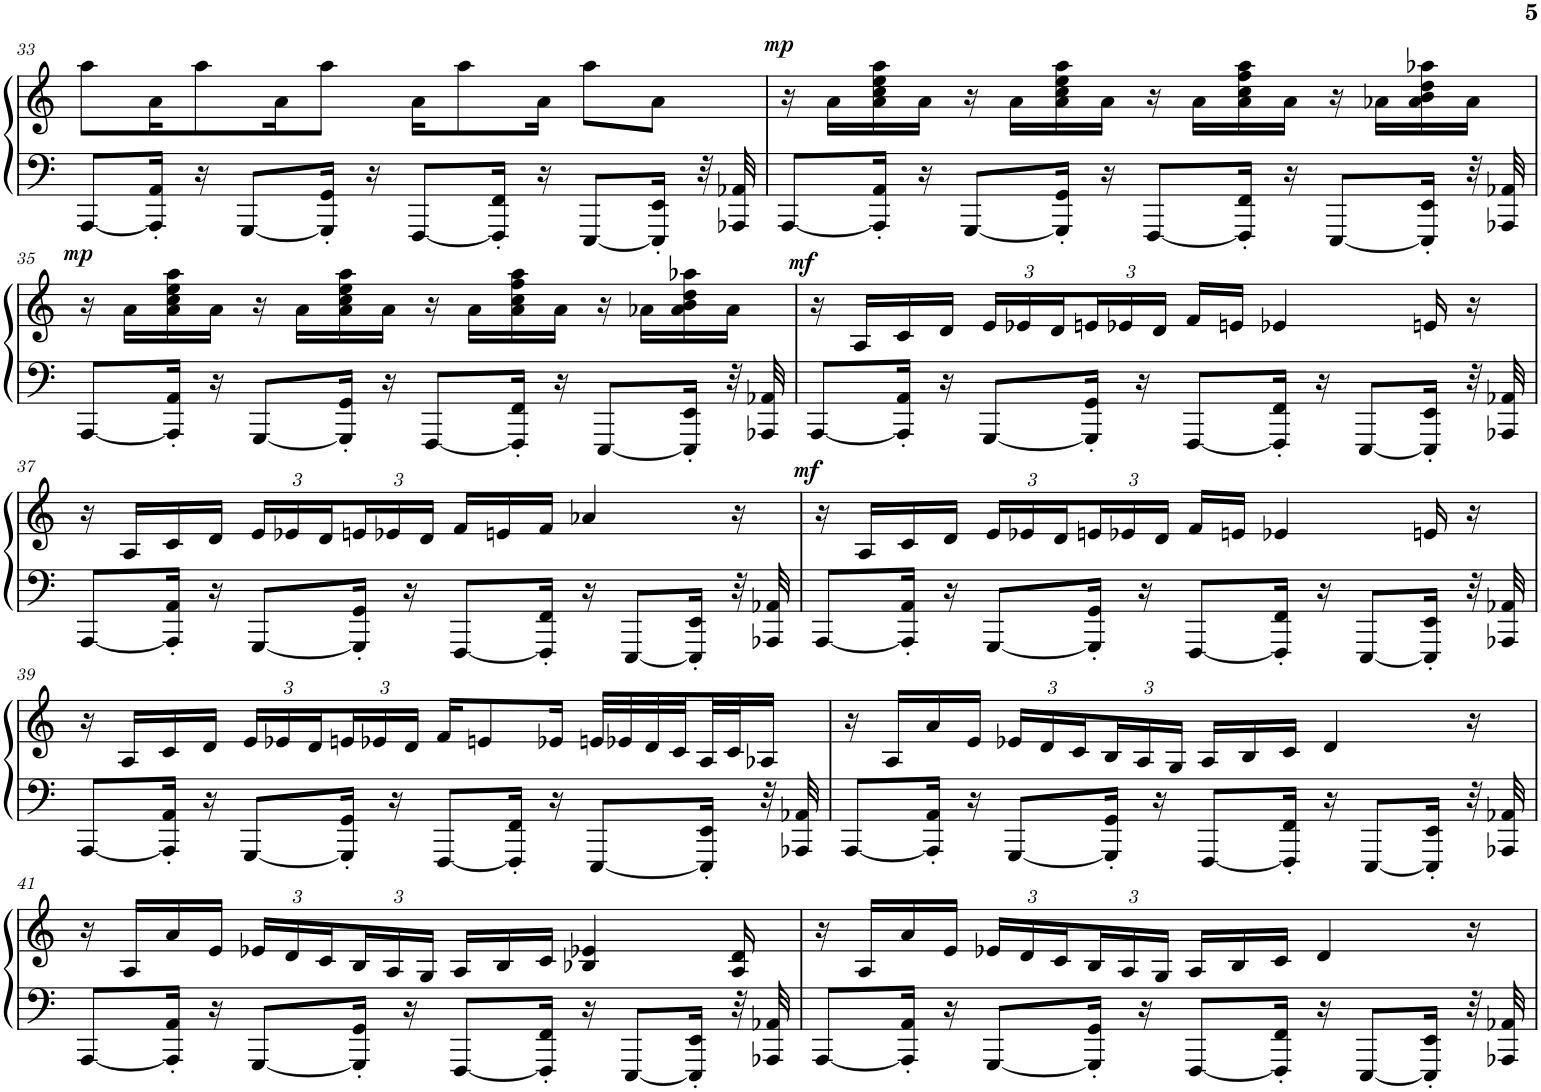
**kern	**kern	**dynam
*part1	*part1	*part1
*staff2	*staff1	*staff1/2
*I"Piano	*	*
*I'Pno.	*	*
!!LO:PB:g=z
*clefF4	*clefG2	*
*k[]	*k[]	*
*M4/4	*M4/4	*
=33	=33	=33
[8AAA/L	8aa\L	.
16AAA/]' 16AA/'Jk	16a\K	.
16r	8aa\	.
[8GGG/L	.	.
.	16a\K	.
16GGG/]' 16GG/'Jk	8aa\J	.
16r	.	.
[8FFF/L	16a\KL	.
.	8aa\	.
16FFF/]' 16FF/'Jk	.	.
16r	16a\Jk	.
[8EEE/L	8aa\L	.
16EEE/]' 16EE/'Jk	8a\J	.
32r	.	.
32AAA-X/ 32AA-X/	.	.
=34	=34	=34
!	!	!LO:DY:a
[8AAA/L	16r	mp
.	16a\LL	.
16AAA/]' 16AA/'Jk	16a\ 16cc\ 16ee\ 16aa\	.
16r	16a\JJ	.
[8GGG/L	16r	.
.	16a\LL	.
16GGG/]' 16GG/'Jk	16a\ 16cc\ 16ee\ 16aa\	.
16r	16a\JJ	.
[8FFF/L	16r	.
.	16a\LL	.
16FFF/]' 16FF/'Jk	16a\ 16cc\ 16ff\ 16aa\	.
16r	16a\JJ	.
[8EEE/L	16r	.
.	16a-X\LL	.
16EEE/]' 16EE/'Jk	16a-\ 16b\ 16dd\ 16aa-X\	.
32r	16a-\JJ	.
32AAA-X/ 32AA-X/	.	.
!!LO:LB:g=z
=35	=35	=35
!	!	!LO:DY:a
[8AAA/L	16r	mp
.	16a\LL	.
16AAA/]' 16AA/'Jk	16a\ 16cc\ 16ee\ 16aa\	.
16r	16a\JJ	.
[8GGG/L	16r	.
.	16a\LL	.
16GGG/]' 16GG/'Jk	16a\ 16cc\ 16ee\ 16aa\	.
16r	16a\JJ	.
[8FFF/L	16r	.
.	16a\LL	.
16FFF/]' 16FF/'Jk	16a\ 16cc\ 16ff\ 16aa\	.
16r	16a\JJ	.
[8EEE/L	16r	.
.	16a-X\LL	.
16EEE/]' 16EE/'Jk	16a-\ 16b\ 16dd\ 16aa-X\	.
32r	16a-\JJ	.
32AAA-X/ 32AA-X/	.	.
=36	=36	=36
!	!	!LO:DY:a
[8AAA/L	16r	mf
.	16A/LL	.
16AAA/]' 16AA/'Jk	16c/	.
16r	16d/JJ	.
*	*Xbrackettup	*
[8GGG/L	24e/LL	.
.	24e-X/	.
.	24d/	.
16GGG/]' 16GG/'Jk	24en/	.
.	24e-X/	.
16r	.	.
.	24d/JJ	.
[8FFF/L	16f/LL	.
.	16en/JJ	.
16FFF/]' 16FF/'Jk	4e-X/	.
16r	.	.
[8EEE/L	.	.
16EEE/]' 16EE/'Jk	16en/	.
32r	16r	.
32AAA-X/ 32AA-X/	.	.
!!LO:LB:g=z
=37	=37	=37
[8AAA/L	16r	.
.	16A/LL	.
16AAA/]' 16AA/'Jk	16c/	.
16r	16d/JJ	.
[8GGG/L	24e/LL	.
.	24e-X/	.
.	24d/	.
16GGG/]' 16GG/'Jk	24en/	.
.	24e-X/	.
16r	.	.
.	24d/JJ	.
[8FFF/L	16f/LL	.
.	16en/	.
16FFF/]' 16FF/'Jk	16f/JJ	.
16r	4a-X/	.
[8EEE/L	.	.
16EEE/]' 16EE/'Jk	.	.
32r	16r	.
32AAA-X/ 32AA-X/	.	.
=38	=38	=38
!	!	!LO:DY:a
[8AAA/L	16r	mf
.	16A/LL	.
16AAA/]' 16AA/'Jk	16c/	.
16r	16d/JJ	.
[8GGG/L	24e/LL	.
.	24e-X/	.
.	24d/	.
16GGG/]' 16GG/'Jk	24en/	.
.	24e-X/	.
16r	.	.
.	24d/JJ	.
[8FFF/L	16f/LL	.
.	16en/JJ	.
16FFF/]' 16FF/'Jk	4e-X/	.
16r	.	.
[8EEE/L	.	.
16EEE/]' 16EE/'Jk	16en/	.
32r	16r	.
32AAA-X/ 32AA-X/	.	.
!!LO:LB:g=z
=39	=39	=39
[8AAA/L	16r	.
.	16A/LL	.
16AAA/]' 16AA/'Jk	16c/	.
16r	16d/JJ	.
[8GGG/L	24e/LL	.
.	24e-X/	.
.	24d/	.
16GGG/]' 16GG/'Jk	24en/	.
.	24e-X/	.
16r	.	.
.	24d/JJ	.
[8FFF/L	16f/KL	.
.	8en/	.
16FFF/]' 16FF/'Jk	.	.
16r	16e-X/Jk	.
[8EEE/L	32en/LLL	.
.	32e-X/	.
.	32d/	.
.	32c/	.
16EEE/]' 16EE/'Jk	32A/	.
.	32c/J	.
32r	16A-X/JJ	.
32AAA-X/ 32AA-X/	.	.
=40	=40	=40
[8AAA/L	16r	.
.	16A/LL	.
16AAA/]' 16AA/'Jk	16a/	.
16r	16e/JJ	.
[8GGG/L	24e-X/LL	.
.	24d/	.
.	24c/	.
16GGG/]' 16GG/'Jk	24B/	.
.	24A/	.
16r	.	.
.	24G/JJ	.
[8FFF/L	16A/LL	.
.	16B/	.
16FFF/]' 16FF/'Jk	16c/JJ	.
16r	4d/	.
[8EEE/L	.	.
16EEE/]' 16EE/'Jk	.	.
32r	16r	.
32AAA-X/ 32AA-X/	.	.
!!LO:LB:g=z
=41	=41	=41
[8AAA/L	16r	.
.	16A/LL	.
16AAA/]' 16AA/'Jk	16a/	.
16r	16e/JJ	.
[8GGG/L	24e-X/LL	.
.	24d/	.
.	24c/	.
16GGG/]' 16GG/'Jk	24B/	.
.	24A/	.
16r	.	.
.	24G/JJ	.
[8FFF/L	16A/LL	.
.	16B/	.
16FFF/]' 16FF/'Jk	16c/JJ	.
16r	4B-X/ 4e-X/	.
[8EEE/L	.	.
16EEE/]' 16EE/'Jk	.	.
32r	16A/ 16d/	.
32AAA-X/ 32AA-X/	.	.
=42	=42	=42
[8AAA/L	16r	.
.	16A/LL	.
16AAA/]' 16AA/'Jk	16a/	.
16r	16e/JJ	.
[8GGG/L	24e-X/LL	.
.	24d/	.
.	24c/	.
16GGG/]' 16GG/'Jk	24B/	.
.	24A/	.
16r	.	.
.	24G/JJ	.
[8FFF/L	16A/LL	.
.	16B/	.
16FFF/]' 16FF/'Jk	16c/JJ	.
16r	4d/	.
[8EEE/L	.	.
16EEE/]' 16EE/'Jk	.	.
32r	16r	.
32AAA-X/ 32AA-X/	.	.
=	=	=
*-	*-	*-
